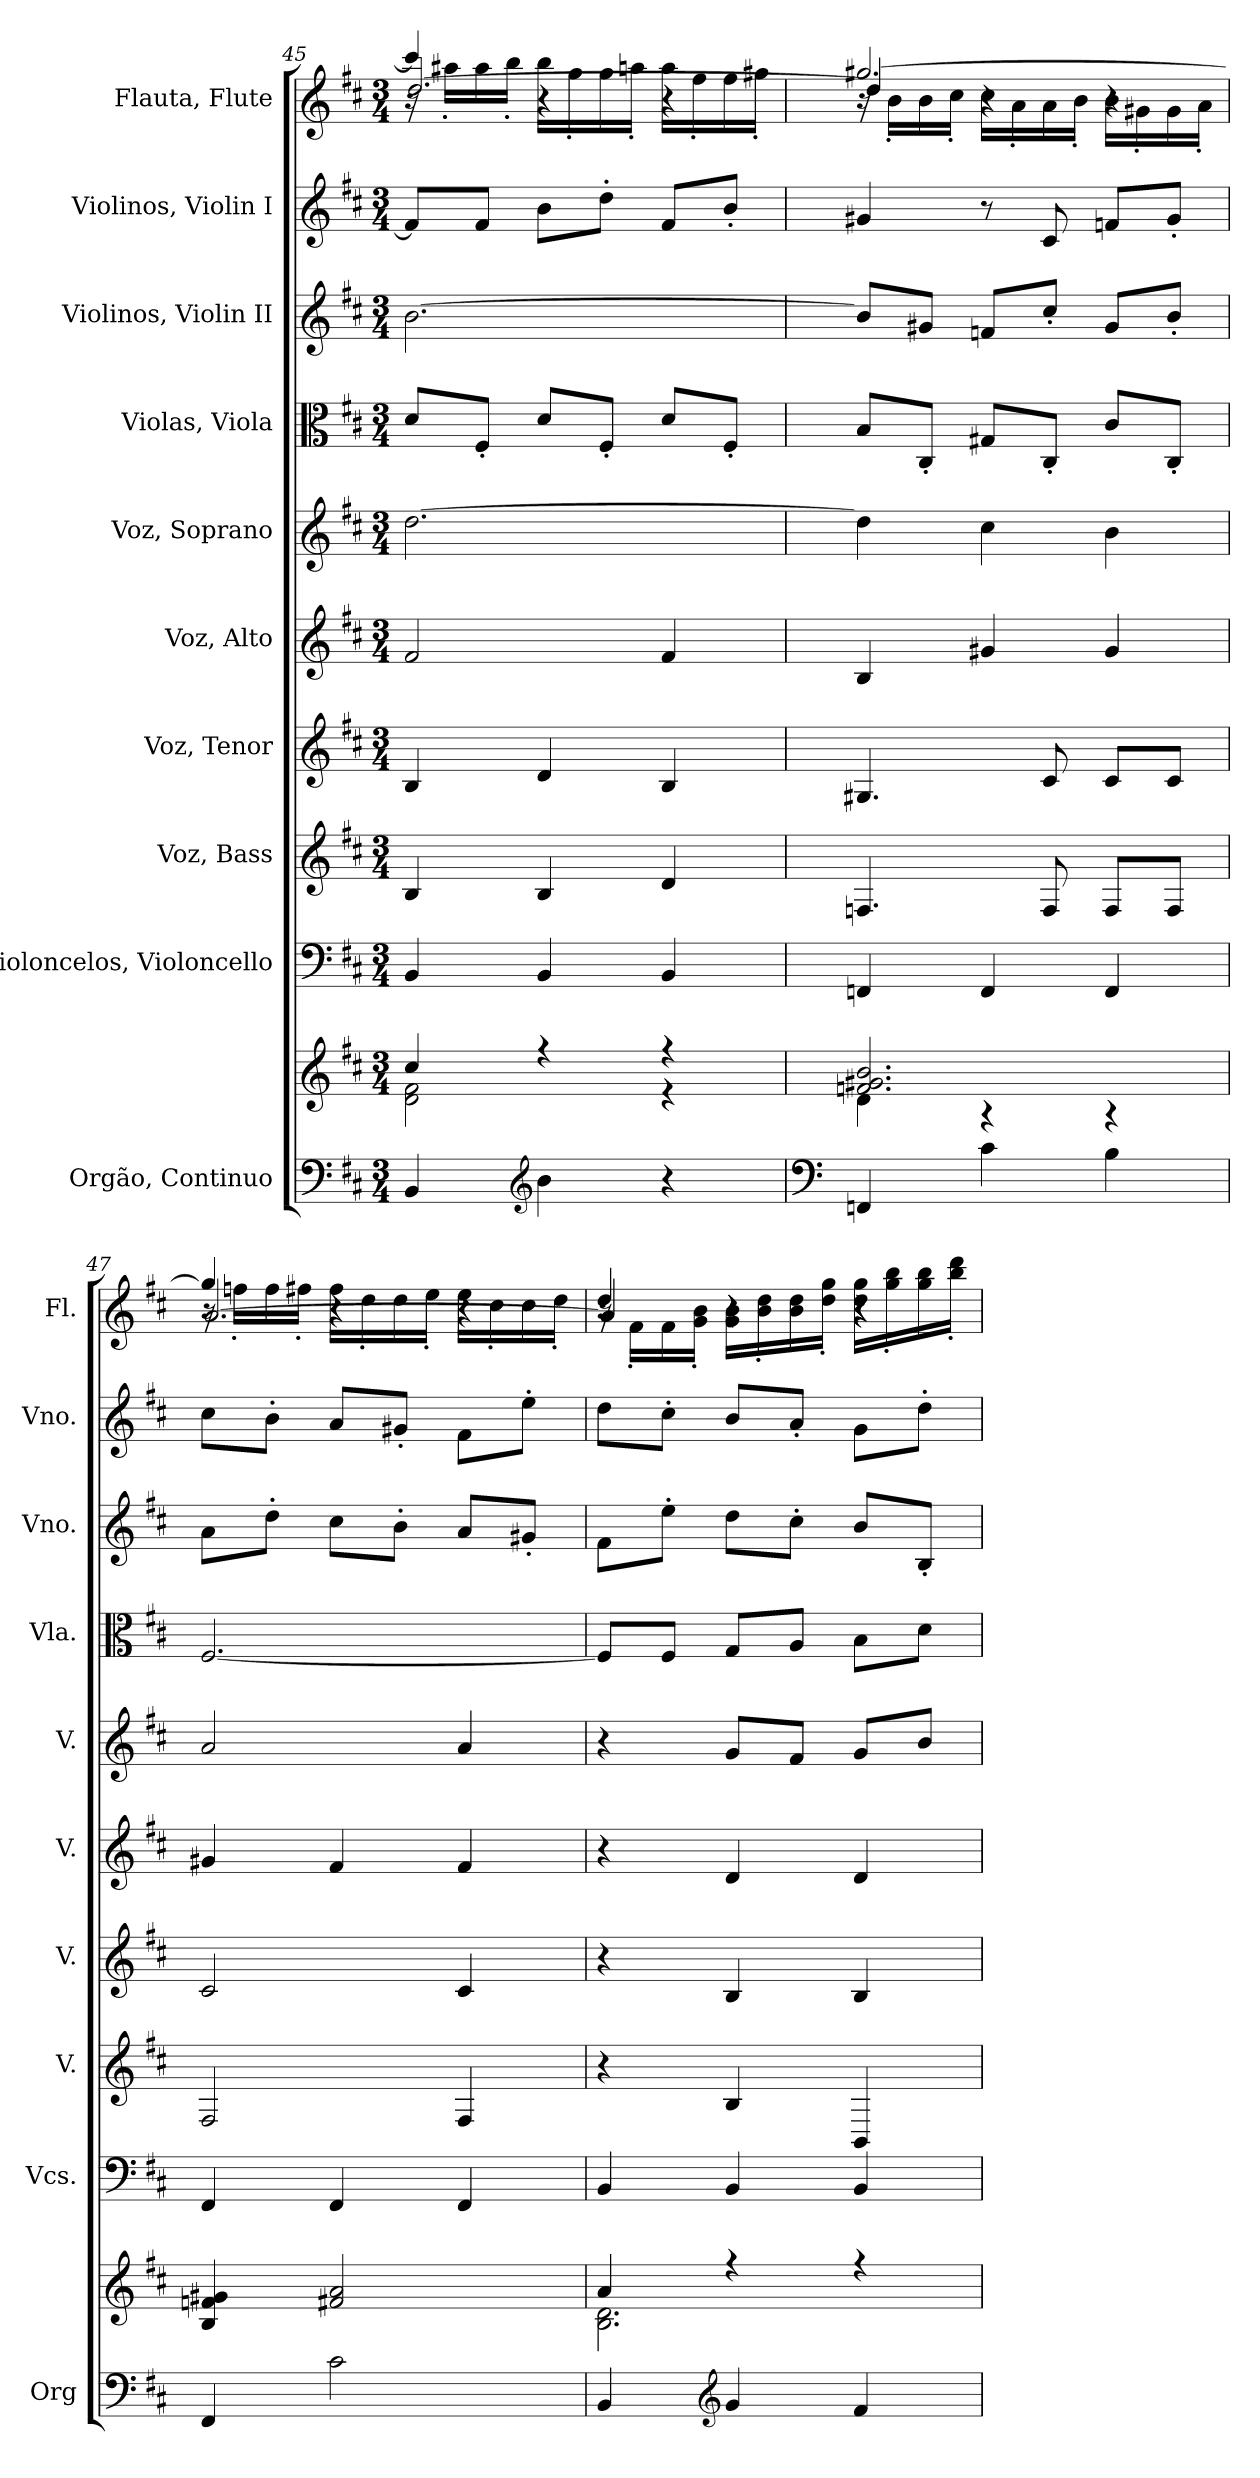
**kern	**kern	**kern	**kern	**kern	**kern	**kern	**kern	**kern	**kern	**kern
*part10	*part10	*part9	*part8	*part7	*part6	*part5	*part4	*part3	*part2	*part1
*staff11	*staff10	*staff9	*staff8	*staff7	*staff6	*staff5	*staff4	*staff3	*staff2	*staff1
*I"Orgão, Continuo	*	*I"Violoncelos, Violoncello	*I"Voz, Bass	*I"Voz, Tenor	*I"Voz, Alto	*I"Voz, Soprano	*I"Violas, Viola	*I"Violinos, Violin II	*I"Violinos, Violin I	*I"Flauta, Flute
*I'Org	*	*I'Vcs.	*I'V.	*I'V.	*I'V.	*I'V.	*I'Vla.	*I'Vno.	*I'Vno.	*I'Fl.
*clefF4	*clefG2	*clefF4	*clefG2	*clefG2	*clefG2	*clefG2	*clefC3	*clefG2	*clefG2	*clefG2
*k[f#c#]	*k[f#c#]	*k[f#c#]	*k[f#c#]	*k[f#c#]	*k[f#c#]	*k[f#c#]	*k[f#c#]	*k[f#c#]	*k[f#c#]	*k[f#c#]
*M3/4	*M3/4	*M3/4	*M3/4	*M3/4	*M3/4	*M3/4	*M3/4	*M3/4	*M3/4	*M3/4
=45	=45	=45	=45	=45	=45	=45	=45	=45	=45	=45
*	*^	*	*	*	*	*	*	*	*	*^
*	*	*	*	*	*	*	*	*	*	*	*	*^
4BB/	4cc#/	2d\ 2f#\	4BB/	4B/	4B/	2f#/	[2.dd\	8d/L	[2.b\	8f#/L]	4ccc#/]	16r	[2.dd/
.	.	.	.	.	.	.	.	.	.	.	.	16aa#X'\LL	.
.	.	.	.	.	.	.	.	8F#'/J	.	8f#/J	.	16aa#\	.
.	.	.	.	.	.	.	.	.	.	.	.	16bb'\JJ	.
*clefG2	*	*	*	*	*	*	*	*	*	*	*	*	*
4b\	4r	.	4BB/	4B/	4d/	.	.	8d/L	.	8b\L	4r	16bb\LL	.
.	.	.	.	.	.	.	.	.	.	.	.	16gg'\	.
.	.	.	.	.	.	.	.	8F#'/J	.	8dd'\J	.	16gg\	.
.	.	.	.	.	.	.	.	.	.	.	.	16aan'\JJ	.
4r	4r	4r	4BB/	4d/	4B/	4f#/	.	8d/L	.	8f#/L	4r	16aa\LL	.
.	.	.	.	.	.	.	.	.	.	.	.	16ff#'\	.
.	.	.	.	.	.	.	.	8F#'/J	.	8b'/J	.	16ff#\	.
.	.	.	.	.	.	.	.	.	.	.	.	16gg#X'\JJ	.
=46	=46	=46	=46	=46	=46	=46	=46	=46	=46	=46	=46	=46	=46
*clefF4	*	*	*	*	*	*	*	*	*	*	*	*	*
4FFn/	2.fn/ 2.g#X/ 2.b/	4d\	4FFn/	4.Fn/	4.G#X/	4B/	4dd\]	8B/L	8b/L]	4g#X/	[2.gg#X/	16r	4dd/]
.	.	.	.	.	.	.	.	.	.	.	.	16b'\LL	.
.	.	.	.	.	.	.	.	8C#'/J	8g#X/J	.	.	16b\	.
.	.	.	.	.	.	.	.	.	.	.	.	16cc#'\JJ	.
4c#\	.	4r	4FF/	.	.	4g#X/	4cc#\	8G#X/L	8fn/L	8r	.	16cc#\LL	4r
.	.	.	.	.	.	.	.	.	.	.	.	16a'\	.
.	.	.	.	8F/	8c#/	.	.	8C#'/J	8cc#'/J	8c#/	.	16a\	.
.	.	.	.	.	.	.	.	.	.	.	.	16b'\JJ	.
4B\	.	4r	4FF/	8F/L	8c#/L	4g#/	4b\	8c#/L	8g#/L	8fn/L	.	16b\LL	4r
.	.	.	.	.	.	.	.	.	.	.	.	16g#X'\	.
.	.	.	.	8F/J	8c#/J	.	.	8C#'/J	8b'/J	8g#'/J	.	16g#\	.
.	.	.	.	.	.	.	.	.	.	.	.	16a'\JJ	.
*	*v	*v	*	*	*	*	*	*	*	*	*	*	*
!!LO:PB:g=z	!!	!!
=47	=47	=47	=47	=47	=47	=47	=47	=47	=47	=47	=47	=47
4FF#/	4B/ 4fn/ 4g#X/	4FF#/	2F#/	2c#/	4g#X/	2a/	[2.F#/	8a\L	8cc#\L	4gg#/]	16r	[2.a/
.	.	.	.	.	.	.	.	.	.	.	16ffn'\LL	.
.	.	.	.	.	.	.	.	8dd'\J	8b'\J	.	16ff\	.
.	.	.	.	.	.	.	.	.	.	.	16ff#X'\JJ	.
2c#\	2f#X/ 2a/	4FF#/	.	.	4f#/	.	.	8cc#\L	8a/L	4r	16ff#\LL	.
.	.	.	.	.	.	.	.	.	.	.	16dd'\	.
.	.	.	.	.	.	.	.	8b'\J	8g#X'/J	.	16dd\	.
.	.	.	.	.	.	.	.	.	.	.	16ee'\JJ	.
.	.	4FF#/	4F#/	4c#/	4f#/	4a/	.	8a/L	8f#\L	4r	16ee\LL	.
.	.	.	.	.	.	.	.	.	.	.	16cc#'\	.
.	.	.	.	.	.	.	.	8g#X'/J	8ee'\J	.	16cc#\	.
.	.	.	.	.	.	.	.	.	.	.	16dd'\JJ	.
=48	=48	=48	=48	=48	=48	=48	=48	=48	=48	=48	=48	=48
*	*^	*	*	*	*	*	*	*	*	*	*	*
4BB/	4a/	2.B\ 2.d\	4BB/	4r	4r	4r	4r	8F#/L]	8f#\L	8dd\L	4dd/	16r	4a/]
.	.	.	.	.	.	.	.	.	.	.	.	16f#'\LL	.
.	.	.	.	.	.	.	.	8F#/J	8ee'\J	8cc#'\J	.	16f#\	.
.	.	.	.	.	.	.	.	.	.	.	.	16g\' 16b\'JJ	.
*clefG2	*	*	*	*	*	*	*	*	*	*	*	*	*
4g/	4r	.	4BB/	4B/	4B/	4d/	8g/L	8G/L	8dd\L	8b/L	4r	16g\ 16b\LL	4r
.	.	.	.	.	.	.	.	.	.	.	.	16b\' 16dd\'	.
.	.	.	.	.	.	.	8f#/J	8A/J	8cc#'\J	8a'/J	.	16b\ 16dd\	.
.	.	.	.	.	.	.	.	.	.	.	.	16dd\' 16gg\'JJ	.
4f#/	4r	.	4BB/	4BB/	4B/	4d/	8g/L	8B\L	8b/L	8g\L	4r	16dd\ 16gg\LL	4r
.	.	.	.	.	.	.	.	.	.	.	.	16gg\' 16bb\'	.
.	.	.	.	.	.	.	8b/J	8d\J	8B'/J	8dd'\J	.	16gg\ 16bb\	.
.	.	.	.	.	.	.	.	.	.	.	.	16bb\' 16ddd\'JJ	.
*	*v	*v	*	*	*	*	*	*	*	*	*v	*v	*v
=	=	=	=	=	=	=	=	=	=	=
*-	*-	*-	*-	*-	*-	*-	*-	*-	*-	*-
